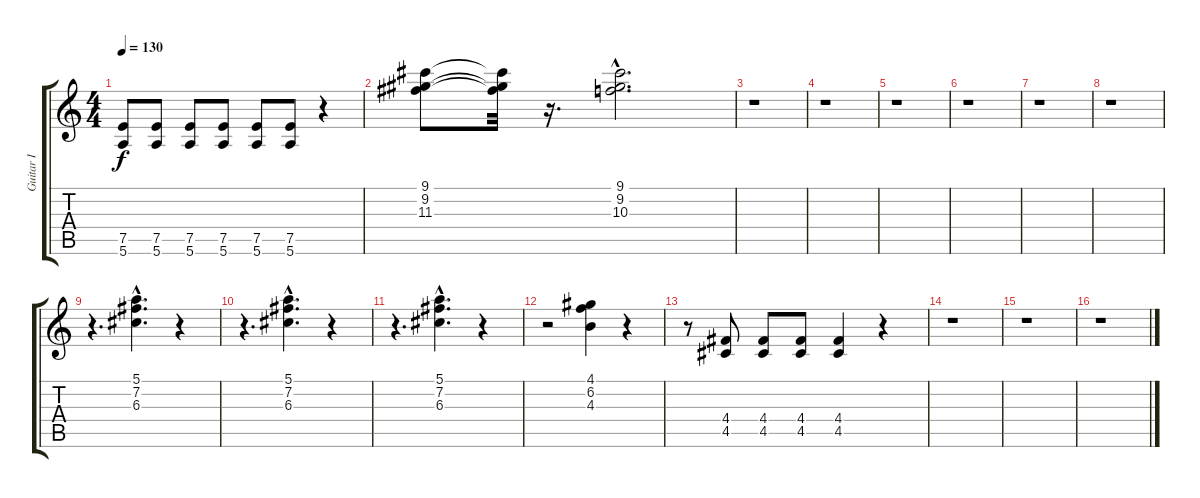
\track ("Guitar I" "Guitar I") {instrument overdrivenguitar}
\staff {score tabs}
\tuning (E4 B3 G3 D3 A2 E2) {hide}
\ts (4 4)
\tempo 130
\clef g2
\ks c
(7.5 5.6).8{dy f} (7.5 5.6).8 (7.5 5.6).8 (7.5 5.6).8 (7.5 5.6).8 (7.5 5.6).8 r.4 |
(9.1 9.2 11.3).8 (9.1{t} 9.2{t} 11.3{t}).32 r.16{d} (9.1{hac} 9.2{hac} 10.3{hac}).2{d} |
r.1 |
r.1 |
r.1 |
r.1 |
r.1 |
r.1 |
r.4{d} (5.1{hac} 7.2{hac} 6.3{hac}).4{d} r.4 |
r.4{d} (5.1{hac} 7.2{hac} 6.3{hac}).4{d} r.4 |
r.4{d} (5.1{hac} 7.2{hac} 6.3{hac}).4{d} r.4 |
r.2 (4.1 6.2 4.3).4 r.4 |
r.8 (4.4 4.5).8 (4.4 4.5).8 (4.4 4.5).8 (4.4 4.5).4 r.4 |
r.1 |
r.1 |
r.1
